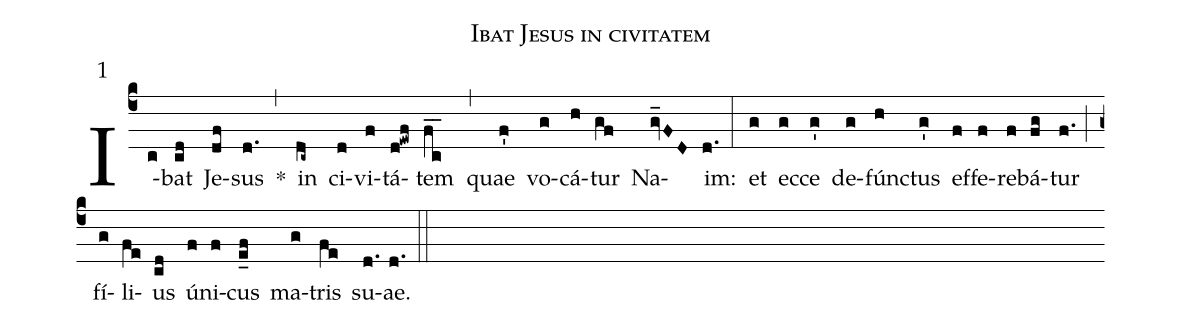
name:Ibat Jesus in civitatem;
mode:1;
annotation:1;
office-part:Antiphonae;
%%
(c4) I(c)bat(cd) Je(df)sus(d.) *(,) in(dc~) ci(d)vi(f)tá(d!ewf)tem(fc__) (,) quae(f') vo(g)cá(h)tur(gf) Na(gv_FD)im:(d.) (:) et(g) ec(g)ce(g') de(g)fún(h)ctus(g') ef(f)fe(f)re(f)bá(fg)tur(f.) (;) fí(g)li(fe)us(cd) ú(f)ni(f)cus(e_f) ma(g)tris(fe) su(d.)ae.(d.) (::)
